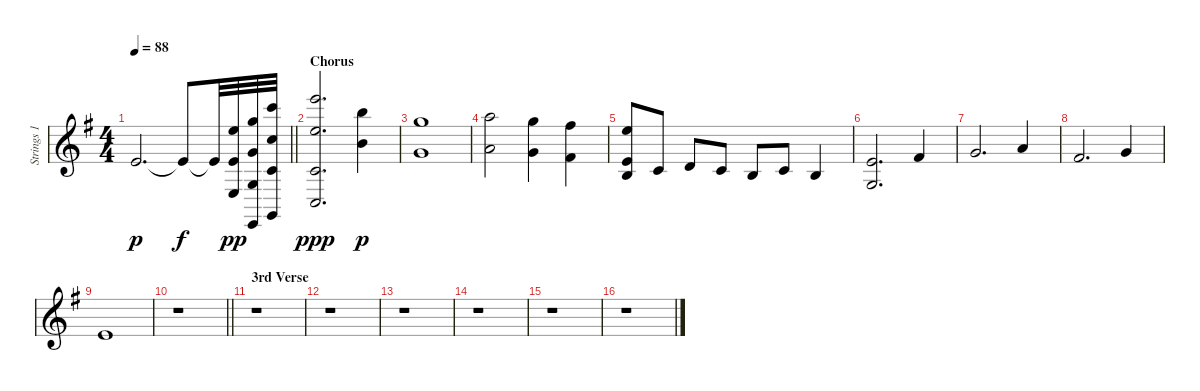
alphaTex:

\track ("Strings 1" "Strings 1") {instrument stringensemble1}
\staff {score}
\tuning (E4 B3 G3 D3 A2 E2) {hide}
\ts (4 4)
\tempo 88
\clef g2
\barLineRight lightlight
\ks eminor
0.1.2{d dy p} 0.1{t}.8{dy f} 0.1{t}.32 (12.1 5.2 2.4).32{dy pp} (15.1 8.2 0.3 0.6).32 (20.1 13.2 5.3 3.6).32 |
\section ("" "Chorus")
(24.1 17.2 5.3 3.5).2{d dy ppp} (19.1 12.2).4{dy p} |
(15.1 8.2).1 |
(17.1 10.2).2 (15.1 8.2).4 (14.1 7.2).4 |
(12.1 5.2 4.3).8 1.2.8 3.2.8 1.2.8 0.2.8 1.2.8 0.2.4 |
(0.1 0.3).2{d} 2.1.4 |
3.1.2{d} 5.1.4 |
2.1.2{d} 3.1.4 |
0.1.1 |
\barLineRight lightlight
r.1 |
\section ("" "3rd Verse")
r.1 |
r.1 |
r.1 |
r.1 |
r.1 |
r.1
